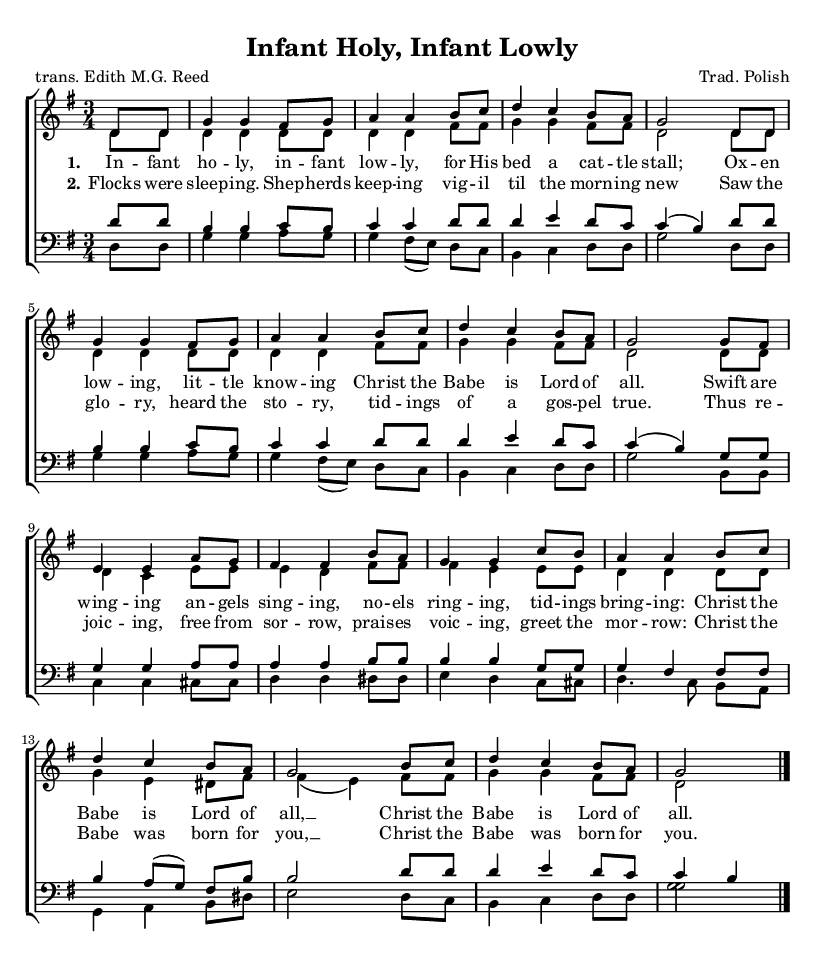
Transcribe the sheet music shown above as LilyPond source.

\header {
  poet = "trans. Edith M.G. Reed"
  title = "Infant Holy, Infant Lowly"
  composer = "Trad. Polish"
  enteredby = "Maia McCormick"
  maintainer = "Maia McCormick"
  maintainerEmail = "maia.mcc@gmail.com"
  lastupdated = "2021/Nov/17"
}

\version "2.14.2"
\include "header.ly"

global= {
  \preamble
  \time 3/4
  \key g \major
  \set Timing.beamExceptions = #'()
  \set Timing.baseMoment = #(ly:make-moment 1/4)
}

sop = \context Voice = "sop" \relative c' {
  \voiceOne
  \partial 4 \repeat unfold 2 { d8 d |
  g4 g fis8 g | a4 a b8 c |
  d4 c b8 a | g2 } g8 fis |

  e4 e a8 g | fis4 fis b8 a |
  g4 g c8 b | a4 a \repeat unfold 2 { b8 c |

  d4 c b8 a | g2 }
  \bar "|."
}

alto=\context Voice = "alto" \relative c' {
  \voiceTwo
  \partial 4 \repeat unfold 2 { d8 d |
  d4 d d8 d | d4 d fis8 fis |
  g4 g fis8 fis | d2 } d8 d |

  d4 c e8 e | e4 d fis8 fis |
  fis4 e e8 e | d4 d d8 d |
  g4 e dis8 fis | fis4( e) fis8 fis |
  g4 g fis8 fis d2
  \bar "|."

}

tenor = \context Voice = "tenor" \relative c' {
  \voiceOne
  \partial 4 \repeat unfold 2 { d8 d |
  b4 b c8 b | c4 c d8 d |
  d4 e d8 c | c4( b) } g8 g |

  g4 g a8 a | a4 a b8 b |
  b4 b g8 g | g4 fis fis8 fis |
  b4 a8( g) fis b | b2 d8 d |
  d4 e d8 c | c4 b
  \bar "|."

}

bass = \context Voice = "bass" \relative c {
  \voiceTwo
  \partial 4 \repeat unfold 2 { d8 d |
  g4 g a8 g | g4 fis8( e) d8 c |
  b4 c d8 d | g2 } b,8 b |

  c4 c cis8 cis | d4 d dis8 dis |
  e4 d c8 cis | d4. c8 b8 a |
  g4 a b8 dis | e2 d8 c |
  b4 c d8 d | << g2 g2 >>
  \bar "|."

}

stanzaa = \lyricmode {
  In -- fant ho -- ly, in -- fant low -- ly,
  for His bed a cat -- tle stall;
  Ox -- en low -- ing, lit -- tle know -- ing
  Christ the Babe is Lord of all.

  Swift are wing -- ing an -- gels sing -- ing,
  no -- els ring -- ing, tid -- ings bring -- ing:
  Christ the Babe is Lord of all, __
  Christ the Babe is Lord of all.
}

stanzab = \lyricmode {
  Flocks were sleep -- ing. Shep -- herds keep -- ing
  vig -- il til the morn -- ing new
  Saw the glo -- ry, heard the sto -- ry,
  tid -- ings of a gos -- pel true.

  Thus re -- joic -- ing, free from sor -- row,
  prais -- es voic -- ing, greet the mor -- row:
  Christ the Babe was born for you, __
  Christ the Babe was born for you.
}

\score {
  \context ChoirStaff <<
    \unset ChoirStaff.melismaBusyProperties
    \context Staff ="upper"  { \clef "G" <<
      \global
      \sop
      \alto
    >>}

    \lyricsto "sop" \context Lyrics = "stanza-1" {
      \set stanza = "1."
      \stanzaa }
    \lyricsto "sop" \context Lyrics = "stanza-2" {
      \set stanza = "2."
      \stanzab }

    \context Staff = "lower"  { \clef "F"<<
      \global
      \tenor
      \bass
    >>}
  >>
}
